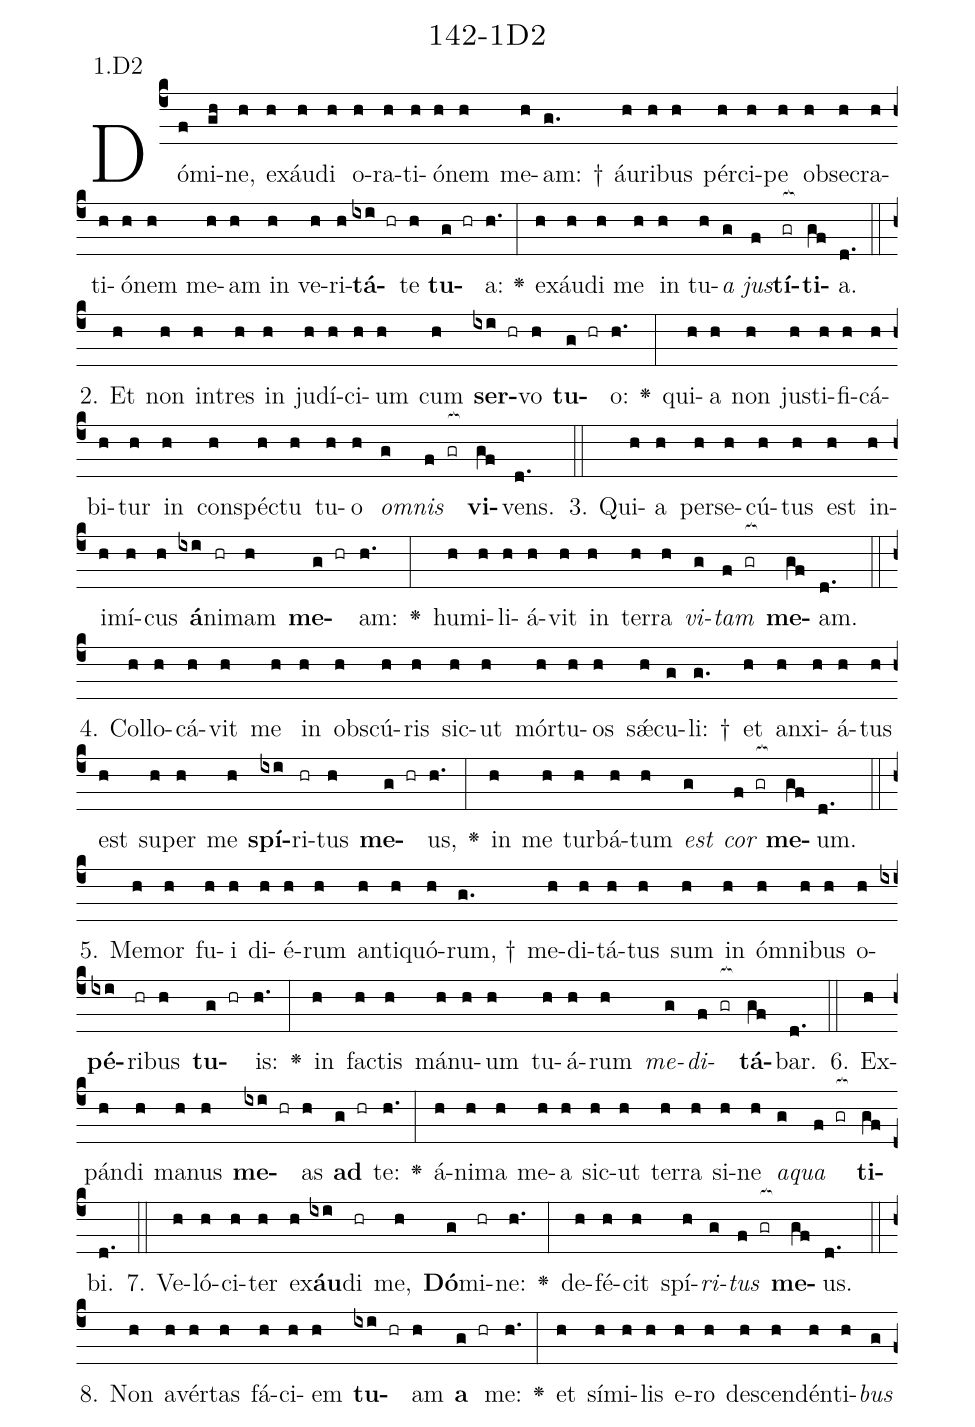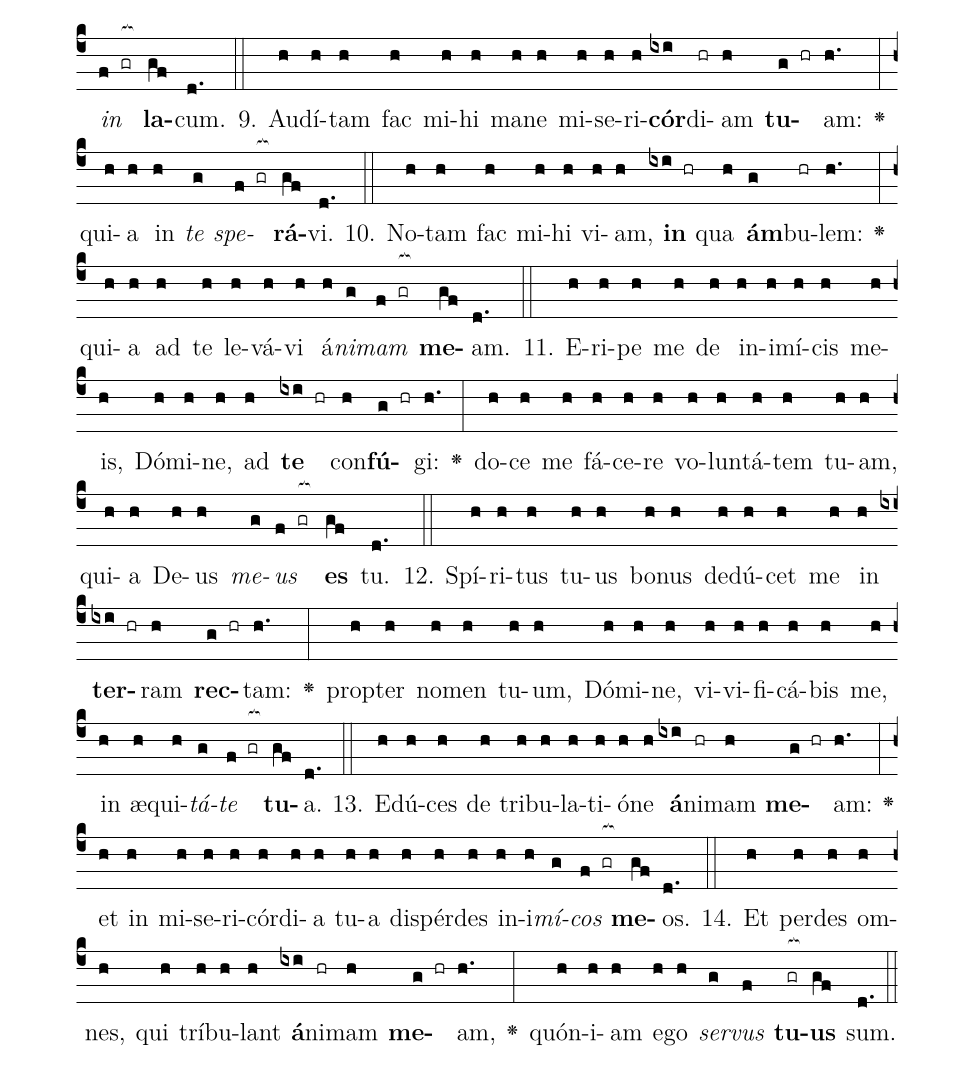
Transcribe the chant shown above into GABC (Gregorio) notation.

name: 142-1D2;
annotation: 1.D2;
%%
(c4)Dó(f)mi(gh)ne,(h) ex(h)áu(h)di(h) o(h)ra(h)ti(h)ó(h)nem(h) me(h)am: †(g.) áu(h)ri(h)bus(h) pér(h)ci(h)pe(h) ob(h)se(h)cra(h)ti(h)ó(h)nem(h) me(h)am(h) in(h) ve(h)ri(h)<b>tá</b>(ixi hr)te(h) <b>tu</b>(g hr)a:(h.) <v>\greheightstar</v>(:) ex(h)áu(h)di(h) me(h) in(h) tu(h)<i>a</i>(g) <i>jus</i>(f)<b>tí</b>(gr[ocb:1{])<b>ti</b>(gf[ocb:0}])a.(d.) (::)
2. Et(h) non(h) in(h)tres(h) in(h) ju(h)dí(h)ci(h)um(h) cum(h) <b>ser</b>(ixi hr)vo(h) <b>tu</b>(g hr)o:(h.) <v>\greheightstar</v>(:) qui(h)a(h) non(h) jus(h)ti(h)fi(h)cá(h)bi(h)tur(h) in(h) con(h)spéc(h)tu(h) tu(h)o(h) <i>om</i>(g)<i>nis</i>(f gr[ocb:1{]) <b>vi</b>(gf[ocb:0}])vens.(d.) (::)
3. Qui(h)a(h) per(h)se(h)cú(h)tus(h) est(h) in(h)i(h)mí(h)cus(h) <b>á</b>(ixi)ni(hr)mam(h) <b>me</b>(g hr)am:(h.) <v>\greheightstar</v>(:) hu(h)mi(h)li(h)á(h)vit(h) in(h) ter(h)ra(h) <i>vi</i>(g)<i>tam</i>(f gr[ocb:1{]) <b>me</b>(gf[ocb:0}])am.(d.) (::)
4. Col(h)lo(h)cá(h)vit(h) me(h) in(h) obs(h)cú(h)ris(h) sic(h)ut(h) mór(h)tu(h)os(h) sǽ(h)cu(g)li: †(g.) et(h) an(h)xi(h)á(h)tus(h) est(h) su(h)per(h) me(h) <b>spí</b>(ixi)ri(hr)tus(h) <b>me</b>(g hr)us,(h.) <v>\greheightstar</v>(:) in(h) me(h) tur(h)bá(h)tum(h) <i>est</i>(g) <i>cor</i>(f gr[ocb:1{]) <b>me</b>(gf[ocb:0}])um.(d.) (::)
5. Me(h)mor(h) fu(h)i(h) di(h)é(h)rum(h) an(h)ti(h)quó(h)rum, †(g.) me(h)di(h)tá(h)tus(h) sum(h) in(h) óm(h)ni(h)bus(h) o(h)<b>pé</b>(ixi)ri(hr)bus(h) <b>tu</b>(g hr)is:(h.) <v>\greheightstar</v>(:) in(h) fac(h)tis(h) má(h)nu(h)um(h) tu(h)á(h)rum(h) <i>me</i>(g)<i>di</i>(f gr[ocb:1{])<b>tá</b>(gf[ocb:0}])bar.(d.) (::)
6. Ex(h)pán(h)di(h) ma(h)nus(h) <b>me</b>(ixi hr)as(h) <b>ad</b>(g hr) te:(h.) <v>\greheightstar</v>(:) á(h)ni(h)ma(h) me(h)a(h) sic(h)ut(h) ter(h)ra(h) si(h)ne(h) <i>a</i>(g)<i>qua</i>(f gr[ocb:1{]) <b>ti</b>(gf[ocb:0}])bi.(d.) (::)
7. Ve(h)ló(h)ci(h)ter(h) ex(h)<b>áu</b>(ixi)di(hr) me,(h) <b>Dó</b>(g)mi(hr)ne:(h.) <v>\greheightstar</v>(:) de(h)fé(h)cit(h) spí(h)<i>ri</i>(g)<i>tus</i>(f gr[ocb:1{]) <b>me</b>(gf[ocb:0}])us.(d.) (::)
8. Non(h) a(h)vér(h)tas(h) fá(h)ci(h)em(h) <b>tu</b>(ixi hr)am(h) <b>a</b>(g hr) me:(h.) <v>\greheightstar</v>(:) et(h) sí(h)mi(h)lis(h) e(h)ro(h) de(h)scen(h)dén(h)ti(h)<i>bus</i>(g) <i>in</i>(f gr[ocb:1{]) <b>la</b>(gf[ocb:0}])cum.(d.) (::)
9. Au(h)dí(h)tam(h) fac(h) mi(h)hi(h) ma(h)ne(h) mi(h)se(h)ri(h)<b>cór</b>(ixi)di(hr)am(h) <b>tu</b>(g hr)am:(h.) <v>\greheightstar</v>(:) qui(h)a(h) in(h) <i>te</i>(g) <i>spe</i>(f gr[ocb:1{])<b>rá</b>(gf[ocb:0}])vi.(d.) (::)
10. No(h)tam(h) fac(h) mi(h)hi(h) vi(h)am,(h) <b>in</b>(ixi hr) qua(h) <b>ám</b>(g)bu(hr)lem:(h.) <v>\greheightstar</v>(:) qui(h)a(h) ad(h) te(h) le(h)vá(h)vi(h) á(h)<i>ni</i>(g)<i>mam</i>(f gr[ocb:1{]) <b>me</b>(gf[ocb:0}])am.(d.) (::)
11. E(h)ri(h)pe(h) me(h) de(h) in(h)i(h)mí(h)cis(h) me(h)is,(h) Dó(h)mi(h)ne,(h) ad(h) <b>te</b>(ixi hr) con(h)<b>fú</b>(g hr)gi:(h.) <v>\greheightstar</v>(:) do(h)ce(h) me(h) fá(h)ce(h)re(h) vo(h)lun(h)tá(h)tem(h) tu(h)am,(h) qui(h)a(h) De(h)us(h) <i>me</i>(g)<i>us</i>(f gr[ocb:1{]) <b>es</b>(gf[ocb:0}]) tu.(d.) (::)
12. Spí(h)ri(h)tus(h) tu(h)us(h) bo(h)nus(h) de(h)dú(h)cet(h) me(h) in(h) <b>ter</b>(ixi hr)ram(h) <b>rec</b>(g hr)tam:(h.) <v>\greheightstar</v>(:) prop(h)ter(h) no(h)men(h) tu(h)um,(h) Dó(h)mi(h)ne,(h) vi(h)vi(h)fi(h)cá(h)bis(h) me,(h) in(h) æ(h)qui(h)<i>tá</i>(g)<i>te</i>(f gr[ocb:1{]) <b>tu</b>(gf[ocb:0}])a.(d.) (::)
13. E(h)dú(h)ces(h) de(h) tri(h)bu(h)la(h)ti(h)ó(h)ne(h) <b>á</b>(ixi)ni(hr)mam(h) <b>me</b>(g hr)am:(h.) <v>\greheightstar</v>(:) et(h) in(h) mi(h)se(h)ri(h)cór(h)di(h)a(h) tu(h)a(h) dis(h)pér(h)des(h) in(h)i(h)<i>mí</i>(g)<i>cos</i>(f gr[ocb:1{]) <b>me</b>(gf[ocb:0}])os.(d.) (::)
14. Et(h) per(h)des(h) om(h)nes,(h) qui(h) trí(h)bu(h)lant(h) <b>á</b>(ixi)ni(hr)mam(h) <b>me</b>(g hr)am,(h.) <v>\greheightstar</v>(:) quón(h)i(h)am(h) e(h)go(h) <i>ser</i>(g)<i>vus</i>(f) <b>tu</b>(gr[ocb:1{])<b>us</b>(gf[ocb:0}]) sum.(d.) (::)
